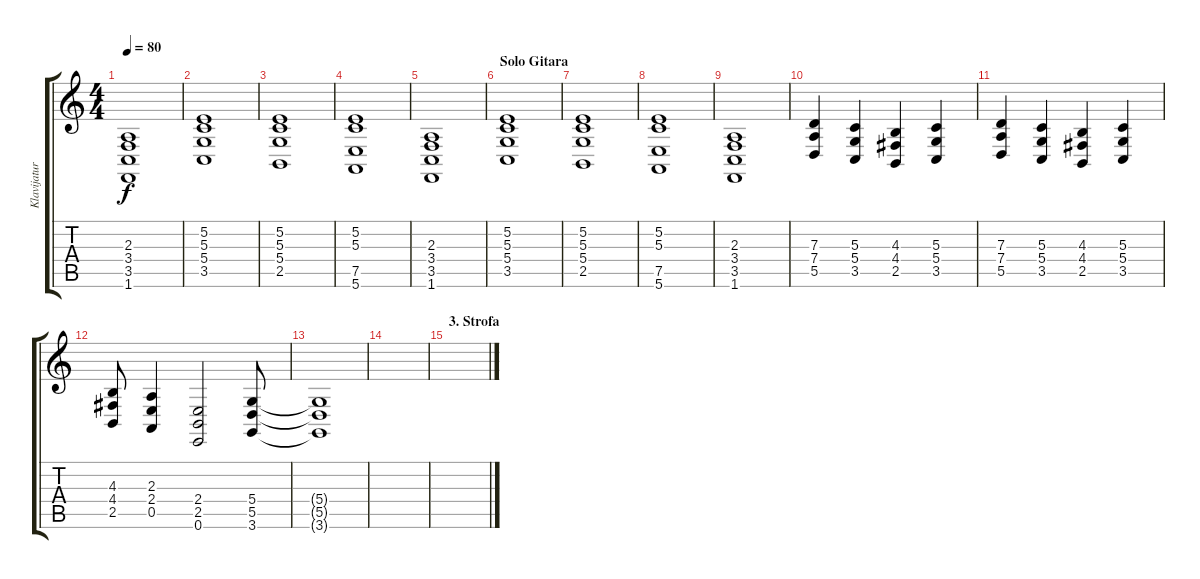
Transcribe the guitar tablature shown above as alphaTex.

\track ("Klavijature" "Klavijatur") {instrument synthstrings2}
\staff {score tabs}
\tuning (E4 B3 G3 D3 A2 E2) {hide}
\ts (4 4)
\tempo 80
\clef g2
\ks c
(2.3 3.4 3.5 1.6).1{dy f} |
(5.2 5.3 5.4 3.5).1 |
(5.2 5.3 5.4 2.5).1 |
(5.2 5.3 7.5 5.6).1 |
(2.3 3.4 3.5 1.6).1 |
\section ("" "Solo Gitara")
(5.2 5.3 5.4 3.5).1 |
(5.2 5.3 5.4 2.5).1 |
(5.2 5.3 7.5 5.6).1 |
(2.3 3.4 3.5 1.6).1 |
(7.3 7.4 5.5).4 (5.3 5.4 3.5).4 (4.3 4.4 2.5).4 (5.3 5.4 3.5).4 |
(7.3 7.4 5.5).4 (5.3 5.4 3.5).4 (4.3 4.4 2.5).4 (5.3 5.4 3.5).4 |
(4.3 4.4 2.5).8 (2.3 2.4 0.5).4 (2.4 2.5 0.6).2 (5.4 5.5 3.6).8 |
(5.4{t} 5.5{t} 3.6{t}).1 |
|
\section ("" "3. Strofa")
